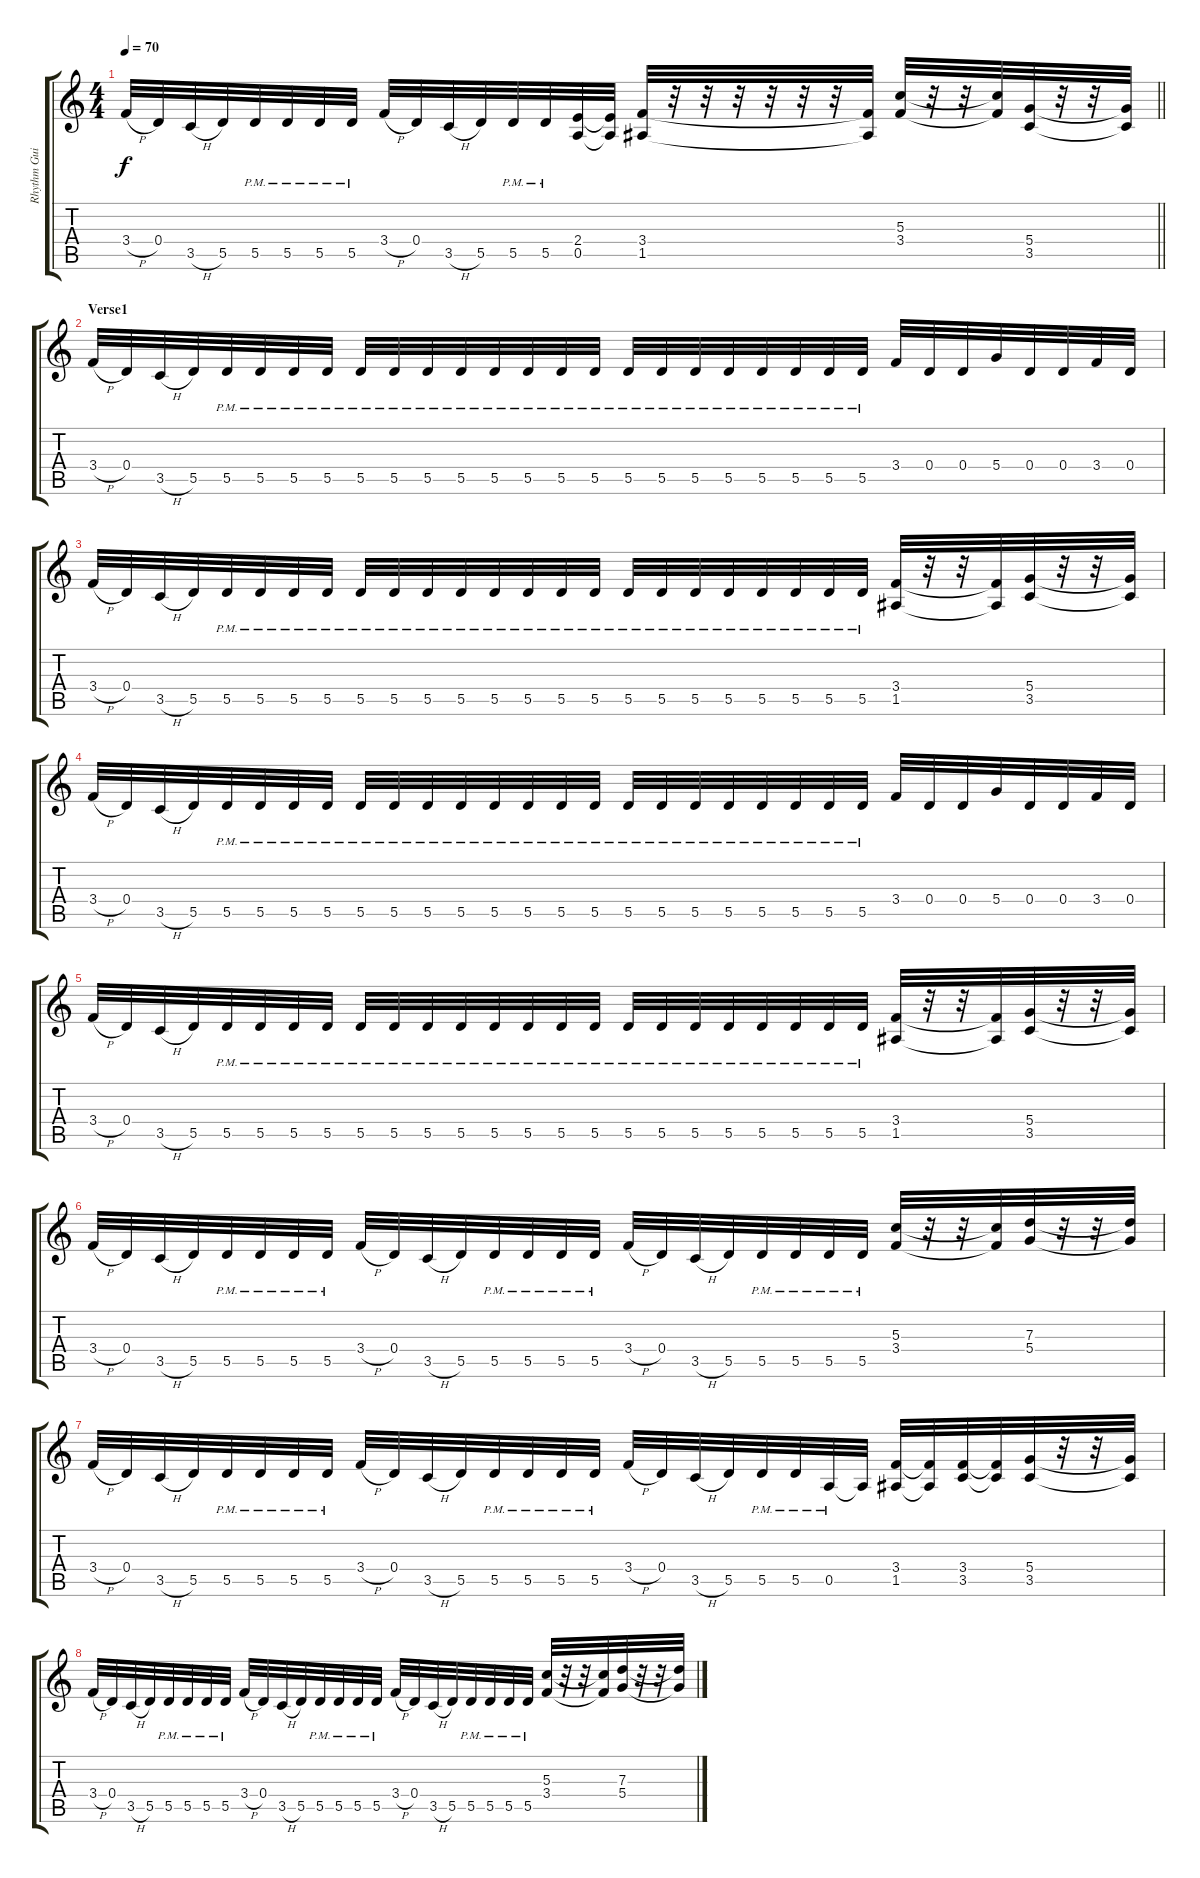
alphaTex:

\track ("Rhythm Guitar" "Rhythm Gui") {instrument distortionguitar}
\staff {score tabs}
\tuning (E4 B3 G3 D3 A2 E2) {hide}
\ts (4 4)
\tempo 70
\clef g2
\barLineRight lightlight
\ks c
3.4{h}.32{dy f} 0.4.32 3.5{h}.32 5.5.32 5.5{pm}.32 5.5{pm}.32 5.5{pm}.32 5.5{pm}.32 3.4{h}.32 0.4.32 3.5{h}.32 5.5.32 5.5{pm}.32 5.5{pm}.32 (2.4 0.5).32 (2.4{t} 0.5{t}).32 (3.4 1.5).32 r.32 r.32 r.32 r.32 r.32 r.32 (3.4{t} 1.5{t}).32 (5.3 3.4).32 r.32 r.32 (5.3{t} 3.4{t}).32 (5.4 3.5).32 r.32 r.32 (5.4{t} 3.5{t}).32 |
\section ("" "Verse1")
3.4{h}.32 0.4.32 3.5{h}.32 5.5.32 5.5{pm}.32 5.5{pm}.32 5.5{pm}.32 5.5{pm}.32 5.5{pm}.32 5.5{pm}.32 5.5{pm}.32 5.5{pm}.32 5.5{pm}.32 5.5{pm}.32 5.5{pm}.32 5.5{pm}.32 5.5{pm}.32 5.5{pm}.32 5.5{pm}.32 5.5{pm}.32 5.5{pm}.32 5.5{pm}.32 5.5{pm}.32 5.5{pm}.32 3.4.32 0.4.32 0.4.32 5.4.32 0.4.32 0.4.32 3.4.32 0.4.32 |
3.4{h}.32 0.4.32 3.5{h}.32 5.5.32 5.5{pm}.32 5.5{pm}.32 5.5{pm}.32 5.5{pm}.32 5.5{pm}.32 5.5{pm}.32 5.5{pm}.32 5.5{pm}.32 5.5{pm}.32 5.5{pm}.32 5.5{pm}.32 5.5{pm}.32 5.5{pm}.32 5.5{pm}.32 5.5{pm}.32 5.5{pm}.32 5.5{pm}.32 5.5{pm}.32 5.5{pm}.32 5.5{pm}.32 (3.4 1.5).32 r.32 r.32 (3.4{t} 1.5{t}).32 (5.4 3.5).32 r.32 r.32 (5.4{t} 3.5{t}).32 |
3.4{h}.32 0.4.32 3.5{h}.32 5.5.32 5.5{pm}.32 5.5{pm}.32 5.5{pm}.32 5.5{pm}.32 5.5{pm}.32 5.5{pm}.32 5.5{pm}.32 5.5{pm}.32 5.5{pm}.32 5.5{pm}.32 5.5{pm}.32 5.5{pm}.32 5.5{pm}.32 5.5{pm}.32 5.5{pm}.32 5.5{pm}.32 5.5{pm}.32 5.5{pm}.32 5.5{pm}.32 5.5{pm}.32 3.4.32 0.4.32 0.4.32 5.4.32 0.4.32 0.4.32 3.4.32 0.4.32 |
3.4{h}.32 0.4.32 3.5{h}.32 5.5.32 5.5{pm}.32 5.5{pm}.32 5.5{pm}.32 5.5{pm}.32 5.5{pm}.32 5.5{pm}.32 5.5{pm}.32 5.5{pm}.32 5.5{pm}.32 5.5{pm}.32 5.5{pm}.32 5.5{pm}.32 5.5{pm}.32 5.5{pm}.32 5.5{pm}.32 5.5{pm}.32 5.5{pm}.32 5.5{pm}.32 5.5{pm}.32 5.5{pm}.32 (3.4 1.5).32 r.32 r.32 (3.4{t} 1.5{t}).32 (5.4 3.5).32 r.32 r.32 (5.4{t} 3.5{t}).32 |
3.4{h}.32 0.4.32 3.5{h}.32 5.5.32 5.5{pm}.32 5.5{pm}.32 5.5{pm}.32 5.5{pm}.32 3.4{h}.32 0.4.32 3.5{h}.32 5.5.32 5.5{pm}.32 5.5{pm}.32 5.5{pm}.32 5.5{pm}.32 3.4{h}.32 0.4.32 3.5{h}.32 5.5.32 5.5{pm}.32 5.5{pm}.32 5.5{pm}.32 5.5{pm}.32 (5.3 3.4).32 r.32 r.32 (5.3{t} 3.4{t}).32 (7.3 5.4).32 r.32 r.32 (7.3{t} 5.4{t}).32 |
3.4{h}.32 0.4.32 3.5{h}.32 5.5.32 5.5{pm}.32 5.5{pm}.32 5.5{pm}.32 5.5{pm}.32 3.4{h}.32 0.4.32 3.5{h}.32 5.5.32 5.5{pm}.32 5.5{pm}.32 5.5{pm}.32 5.5{pm}.32 3.4{h}.32 0.4.32 3.5{h}.32 5.5.32 5.5{pm}.32 5.5{pm}.32 0.5{pm}.32 0.5{t}.32 (3.4 1.5).32 (3.4{t} 1.5{t}).32 (3.4 3.5).32 (3.4{t} 3.5{t}).32 (5.4 3.5).32 r.32 r.32 (5.4{t} 3.5{t}).32 |
3.4{h}.32 0.4.32 3.5{h}.32 5.5.32 5.5{pm}.32 5.5{pm}.32 5.5{pm}.32 5.5{pm}.32 3.4{h}.32 0.4.32 3.5{h}.32 5.5.32 5.5{pm}.32 5.5{pm}.32 5.5{pm}.32 5.5{pm}.32 3.4{h}.32 0.4.32 3.5{h}.32 5.5.32 5.5{pm}.32 5.5{pm}.32 5.5{pm}.32 5.5{pm}.32 (5.3 3.4).32 r.32 r.32 (5.3{t} 3.4{t}).32 (7.3 5.4).32 r.32 r.32 (7.3{t} 5.4{t}).32
